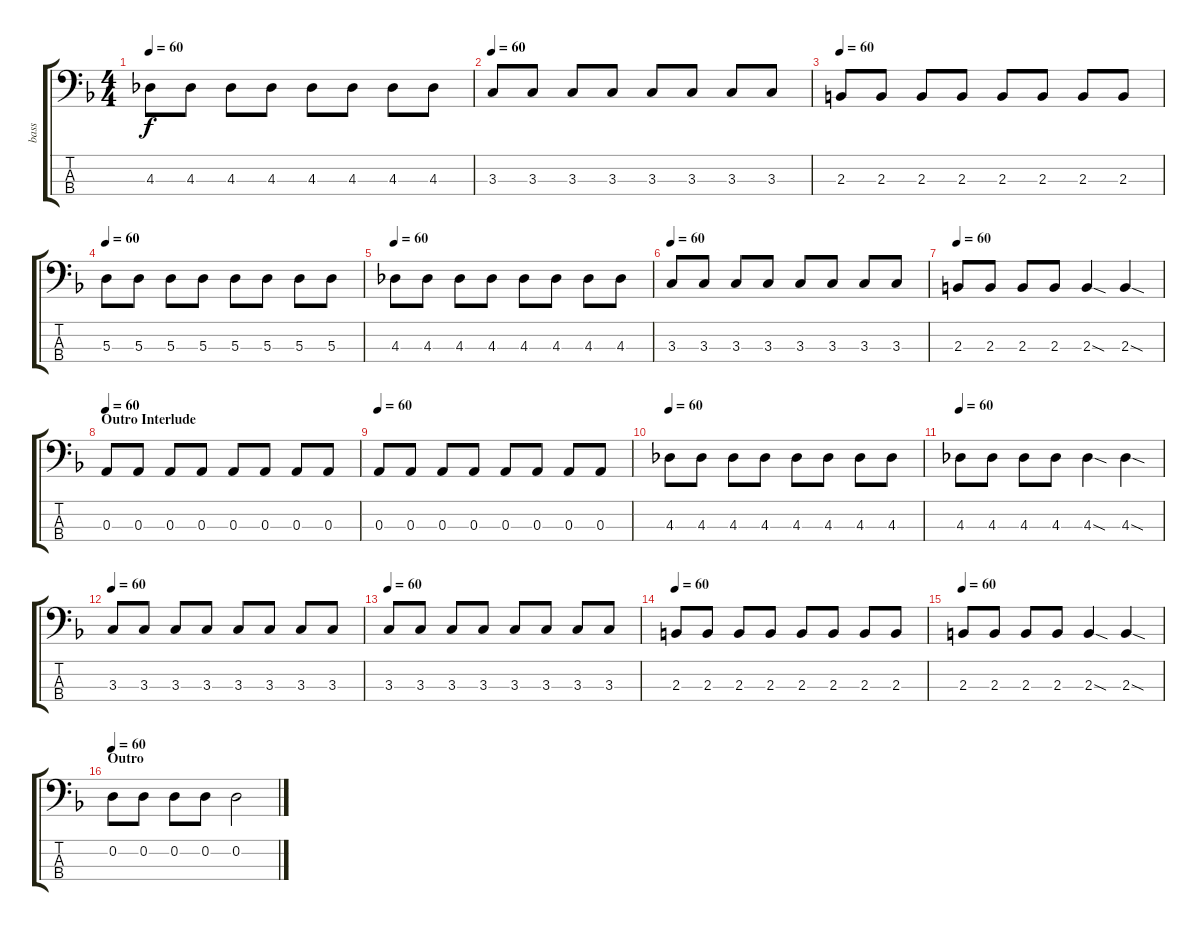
\track ("bass" "bass") {instrument slapbass2}
\staff {score tabs}
\tuning (G2 D2 A1 E1) {hide}
\ts (4 4)
\tempo 60
\clef f4
\ks dminor
4.3.8{dy f} 4.3.8 4.3.8 4.3.8 4.3.8 4.3.8 4.3.8 4.3.8 |
\tempo 60
3.3.8 3.3.8 3.3.8 3.3.8 3.3.8 3.3.8 3.3.8 3.3.8 |
\tempo 60
2.3.8 2.3.8 2.3.8 2.3.8 2.3.8 2.3.8 2.3.8 2.3.8 |
\tempo 60
5.3.8 5.3.8 5.3.8 5.3.8 5.3.8 5.3.8 5.3.8 5.3.8 |
\tempo 60
4.3.8 4.3.8 4.3.8 4.3.8 4.3.8 4.3.8 4.3.8 4.3.8 |
\tempo 60
3.3.8 3.3.8 3.3.8 3.3.8 3.3.8 3.3.8 3.3.8 3.3.8 |
\tempo 60
2.3.8 2.3.8 2.3.8 2.3.8 2.3{sod}.4 2.3{sod}.4 |
\section ("" "Outro Interlude")
\tempo 60
0.3.8 0.3.8 0.3.8 0.3.8 0.3.8 0.3.8 0.3.8 0.3.8 |
\tempo 60
0.3.8 0.3.8 0.3.8 0.3.8 0.3.8 0.3.8 0.3.8 0.3.8 |
\tempo 60
4.3.8 4.3.8 4.3.8 4.3.8 4.3.8 4.3.8 4.3.8 4.3.8 |
\tempo 60
4.3.8 4.3.8 4.3.8 4.3.8 4.3{sod}.4 4.3{sod}.4 |
\tempo 60
3.3.8 3.3.8 3.3.8 3.3.8 3.3.8 3.3.8 3.3.8 3.3.8 |
\tempo 60
3.3.8 3.3.8 3.3.8 3.3.8 3.3.8 3.3.8 3.3.8 3.3.8 |
\tempo 60
2.3.8 2.3.8 2.3.8 2.3.8 2.3.8 2.3.8 2.3.8 2.3.8 |
\tempo 60
2.3.8 2.3.8 2.3.8 2.3.8 2.3{sod}.4 2.3{sod}.4 |
\section ("" "Outro")
\tempo 60
0.2.8 0.2.8 0.2.8 0.2.8 0.2.2
